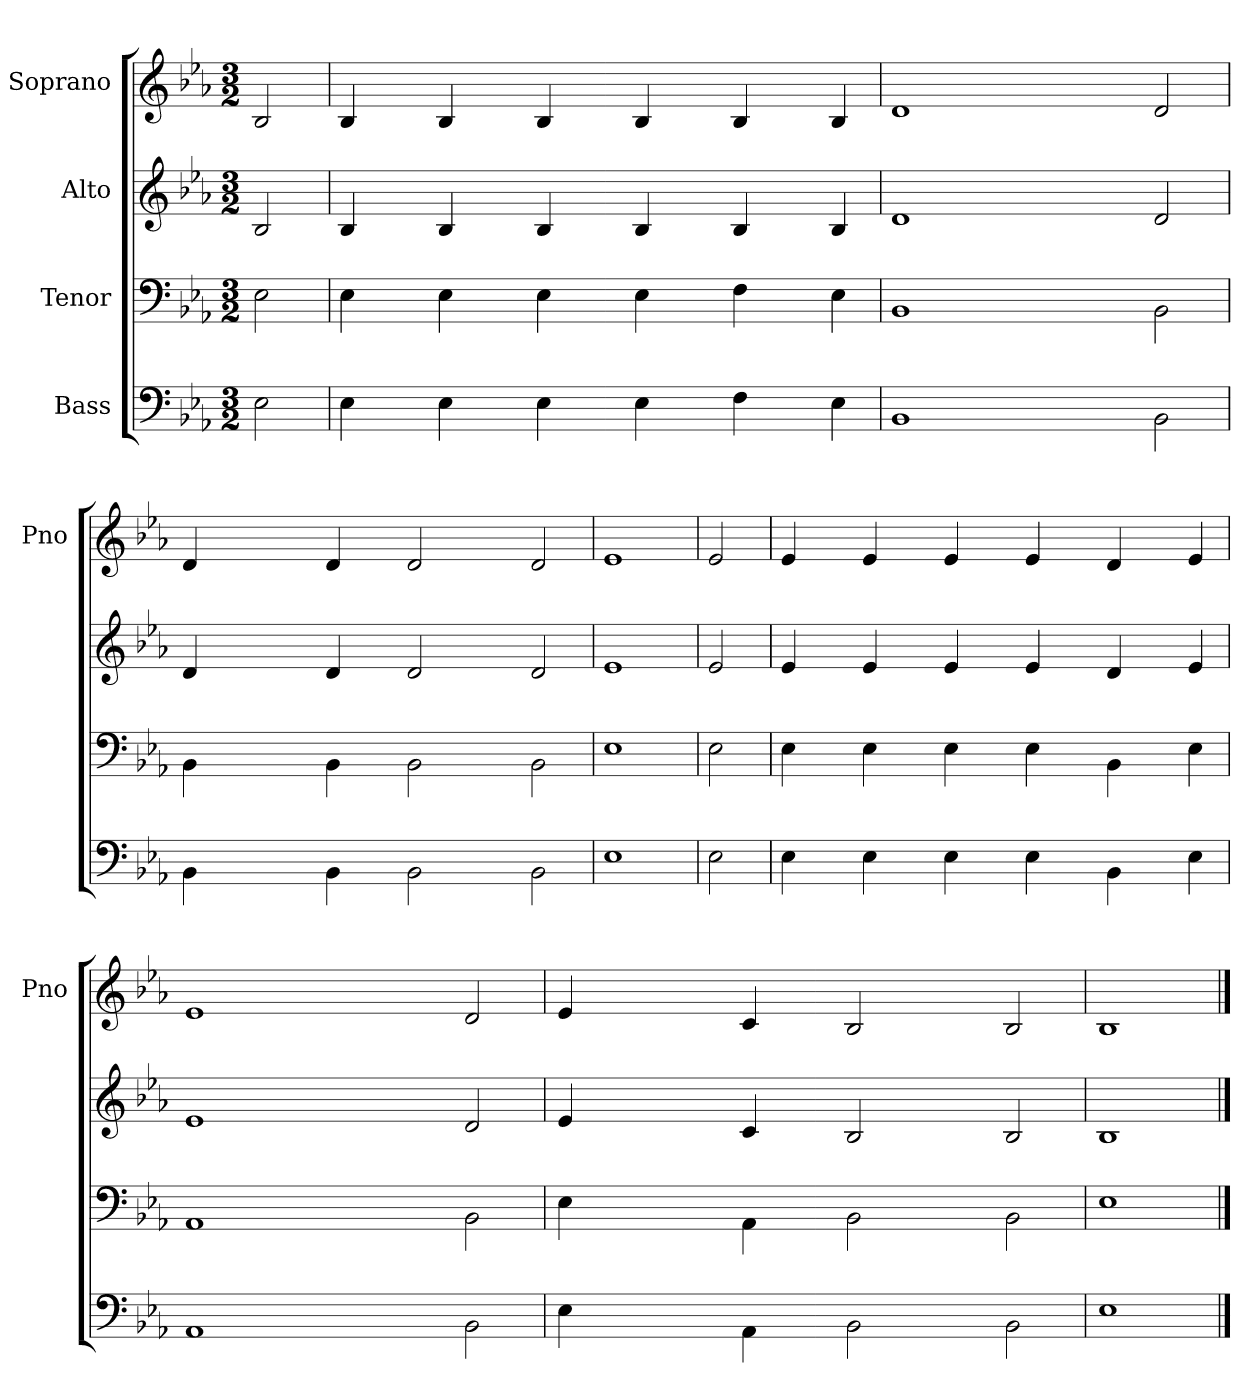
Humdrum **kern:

**kern	**kern	**kern	**kern
*part4	*part3	*part2	*part1
*staff4	*staff3	*staff2	*staff1
*I"Bass	*I"Tenor	*I"Alto	*I"Soprano
*	*	*	*I'Pno
*clefF4	*clefF4	*clefG2	*clefG2
*k[b-e-a-]	*k[b-e-a-]	*k[b-e-a-]	*k[b-e-a-]
*E-:	*E-:	*E-:	*E-:
*M3/2	*M3/2	*M3/2	*M3/2
=	=	=	=
2E-\	2E-\	2B-/	2B-/
=	=	=	=
4E-\	4E-\	4B-/	4B-/
4ryy	4ryy	4ryy	4ryy
4E-\	4E-\	4B-/	4B-/
4ryy	4ryy	4ryy	4ryy
4E-\	4E-\	4B-/	4B-/
4ryy	4ryy	4ryy	4ryy
4E-\	4E-\	4B-/	4B-/
4ryy	4ryy	4ryy	4ryy
4F\	4F\	4B-/	4B-/
4ryy	4ryy	4ryy	4ryy
4E-\	4E-\	4B-/	4B-/
=	=	=	=
1BB-	1BB-	1d	1d
2ryy	2ryy	2ryy	2ryy
2ryy	2ryy	2ryy	2ryy
2BB-\	2BB-\	2d/	2d/
=	=	=	=
4BB-\	4BB-\	4d/	4d/
2ryy	2ryy	2ryy	2ryy
4ryy	4ryy	4ryy	4ryy
4BB-\	4BB-\	4d/	4d/
4ryy	4ryy	4ryy	4ryy
2BB-\	2BB-\	2d/	2d/
2ryy	2ryy	2ryy	2ryy
2BB-\	2BB-\	2d/	2d/
=	=	=	=
1E-	1E-	1e-	1e-
=	=	=	=
2E-\	2E-\	2e-/	2e-/
=	=	=	=
4E-\	4E-\	4e-/	4e-/
4ryy	4ryy	4ryy	4ryy
4E-\	4E-\	4e-/	4e-/
4ryy	4ryy	4ryy	4ryy
4E-\	4E-\	4e-/	4e-/
4ryy	4ryy	4ryy	4ryy
4E-\	4E-\	4e-/	4e-/
4ryy	4ryy	4ryy	4ryy
4BB-\	4BB-\	4d/	4d/
4ryy	4ryy	4ryy	4ryy
4E-\	4E-\	4e-/	4e-/
=	=	=	=
1AA-	1AA-	1e-	1e-
2ryy	2ryy	2ryy	2ryy
2ryy	2ryy	2ryy	2ryy
2BB-\	2BB-\	2d/	2d/
=	=	=	=
4E-\	4E-\	4e-/	4e-/
2ryy	2ryy	2ryy	2ryy
4ryy	4ryy	4ryy	4ryy
4AA-\	4AA-\	4c/	4c/
4ryy	4ryy	4ryy	4ryy
2BB-\	2BB-\	2B-/	2B-/
2ryy	2ryy	2ryy	2ryy
2BB-\	2BB-\	2B-/	2B-/
=	=	=	=
1E-	1E-	1B-	1B-
==	==	==	==
*-	*-	*-	*-
